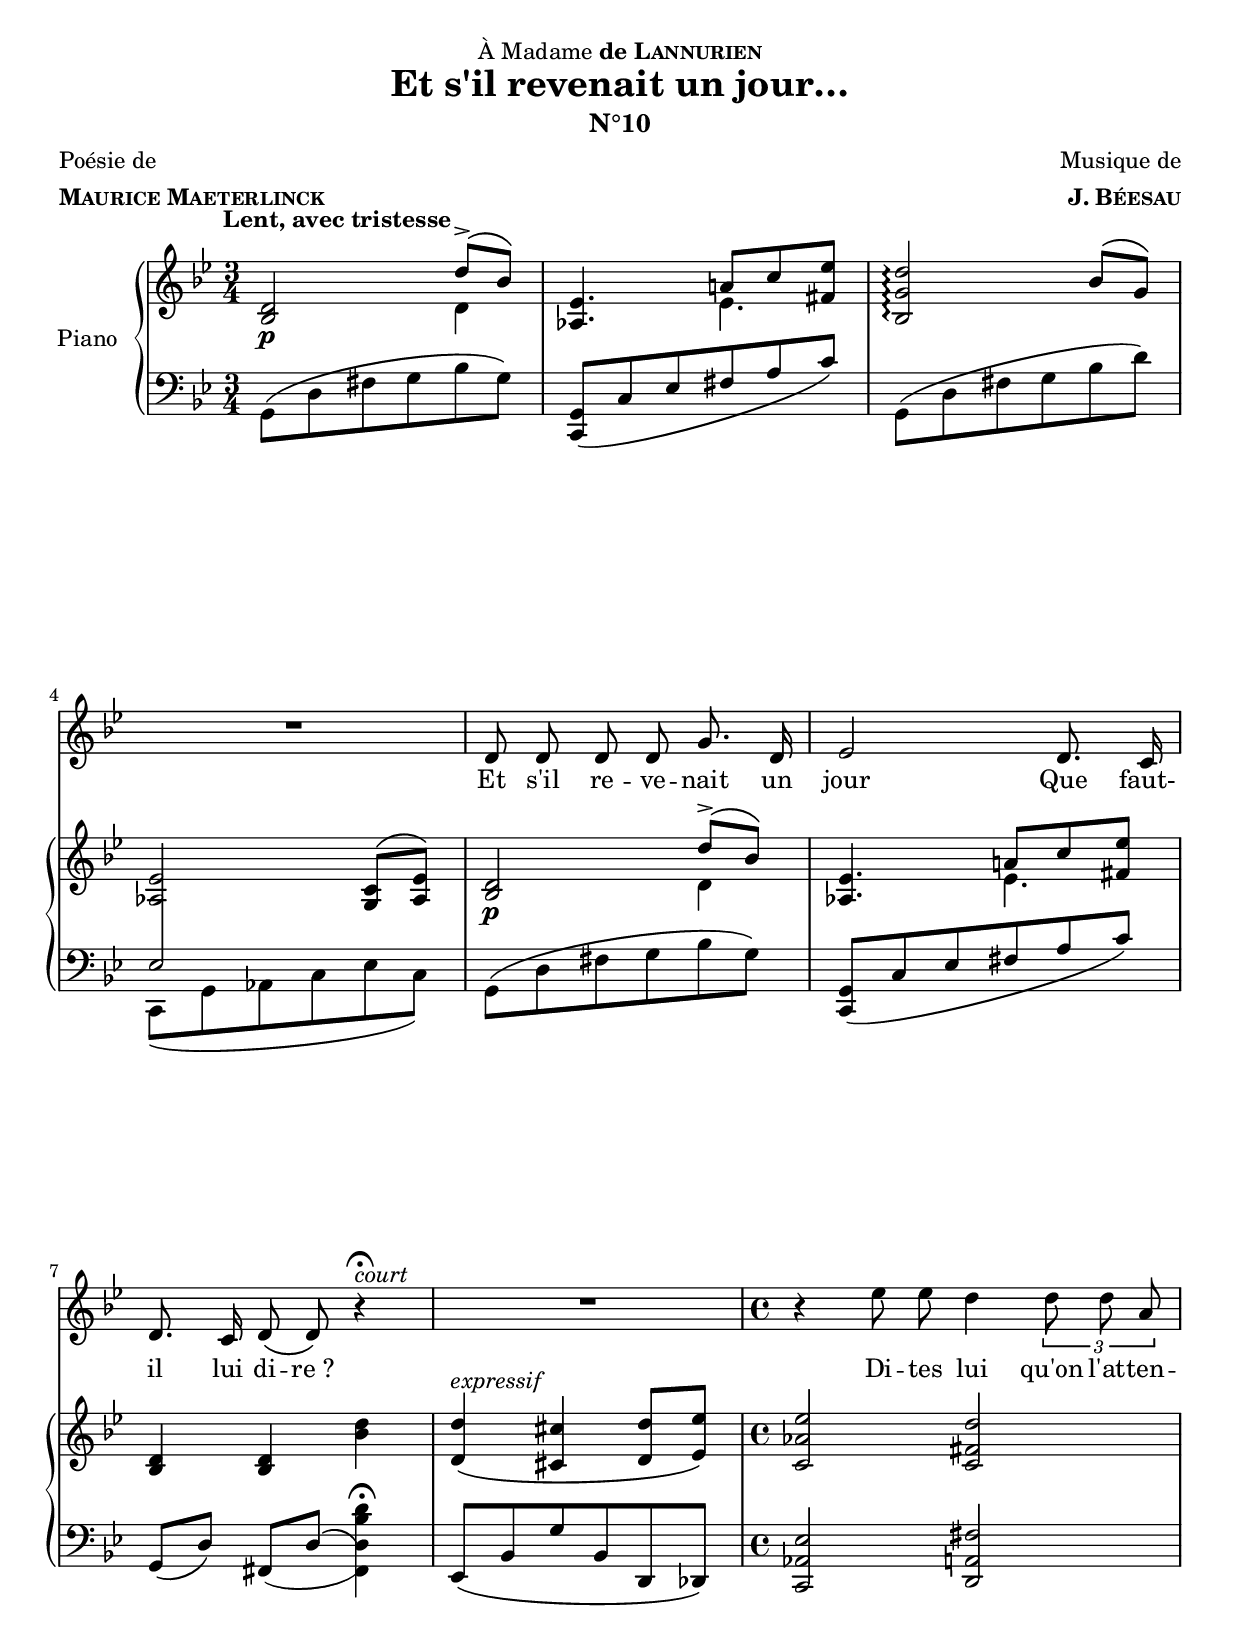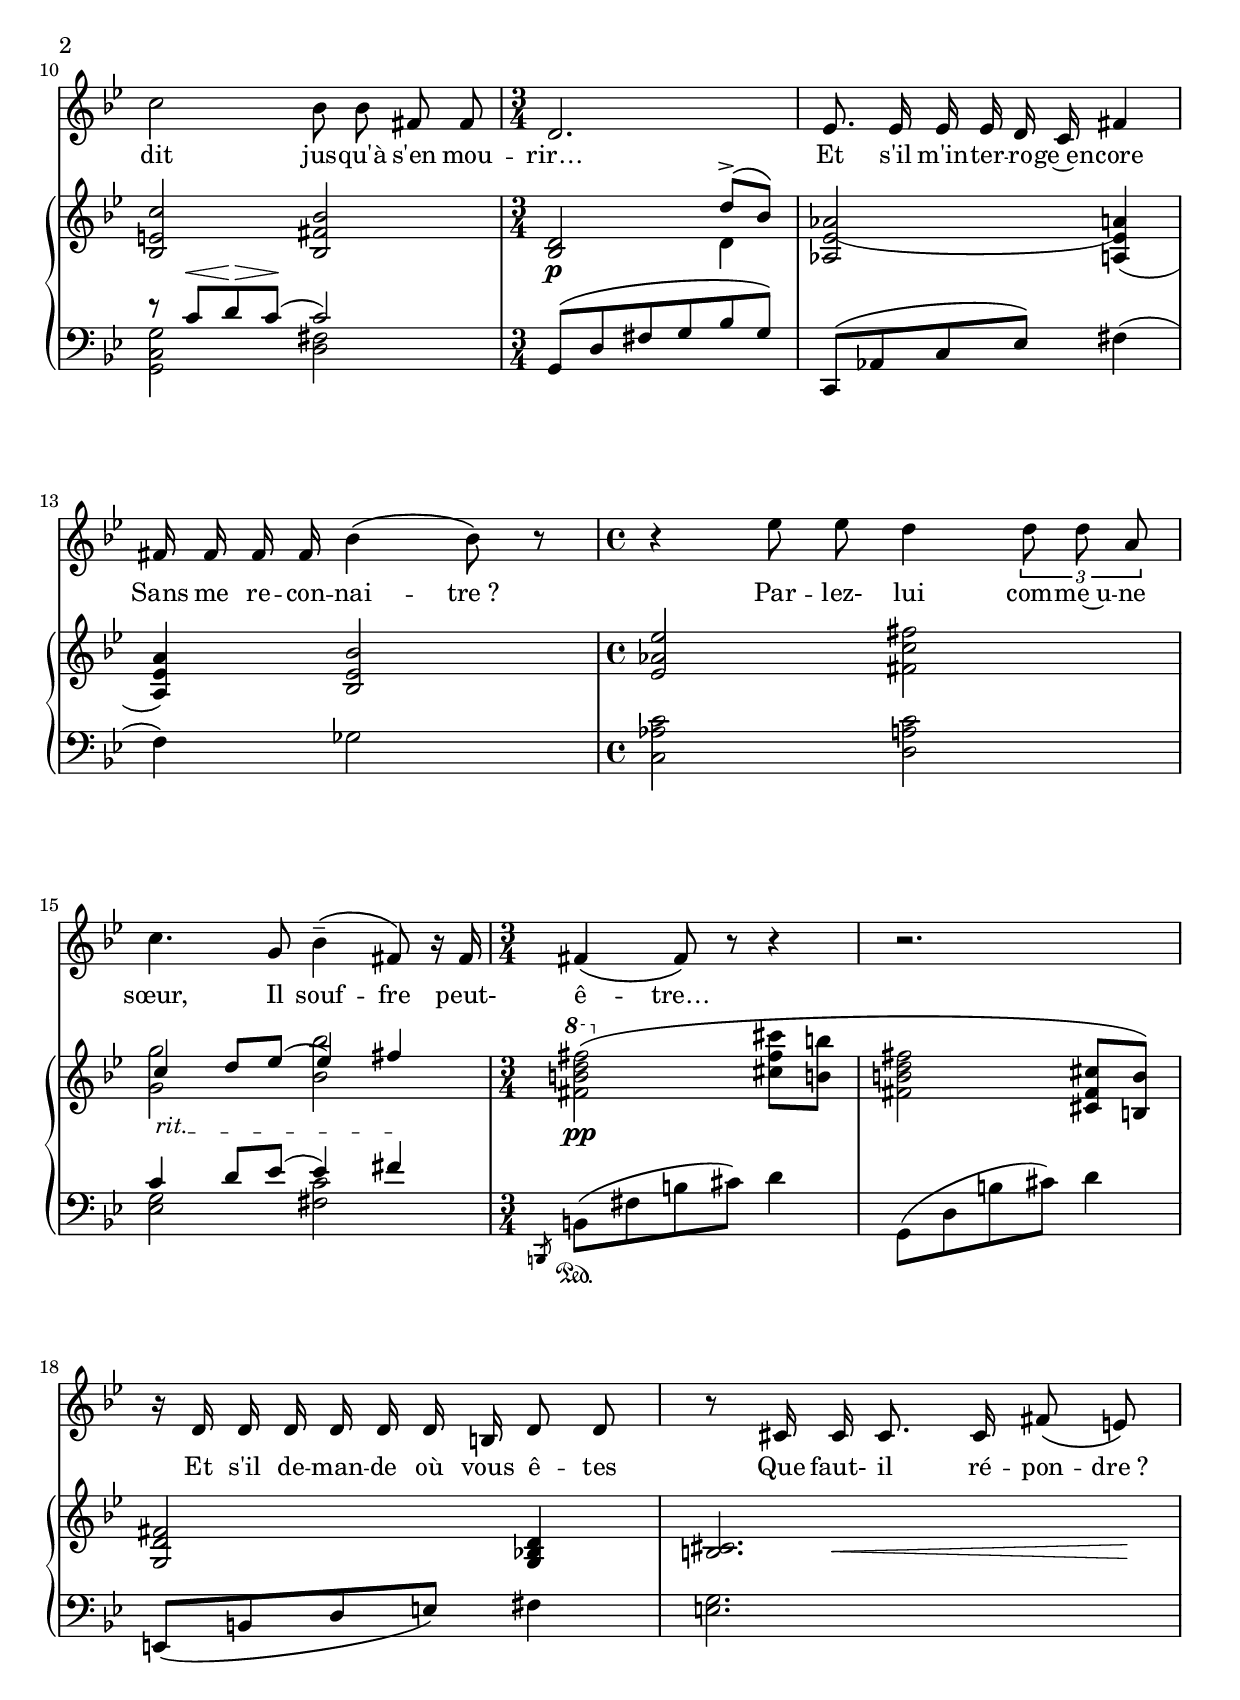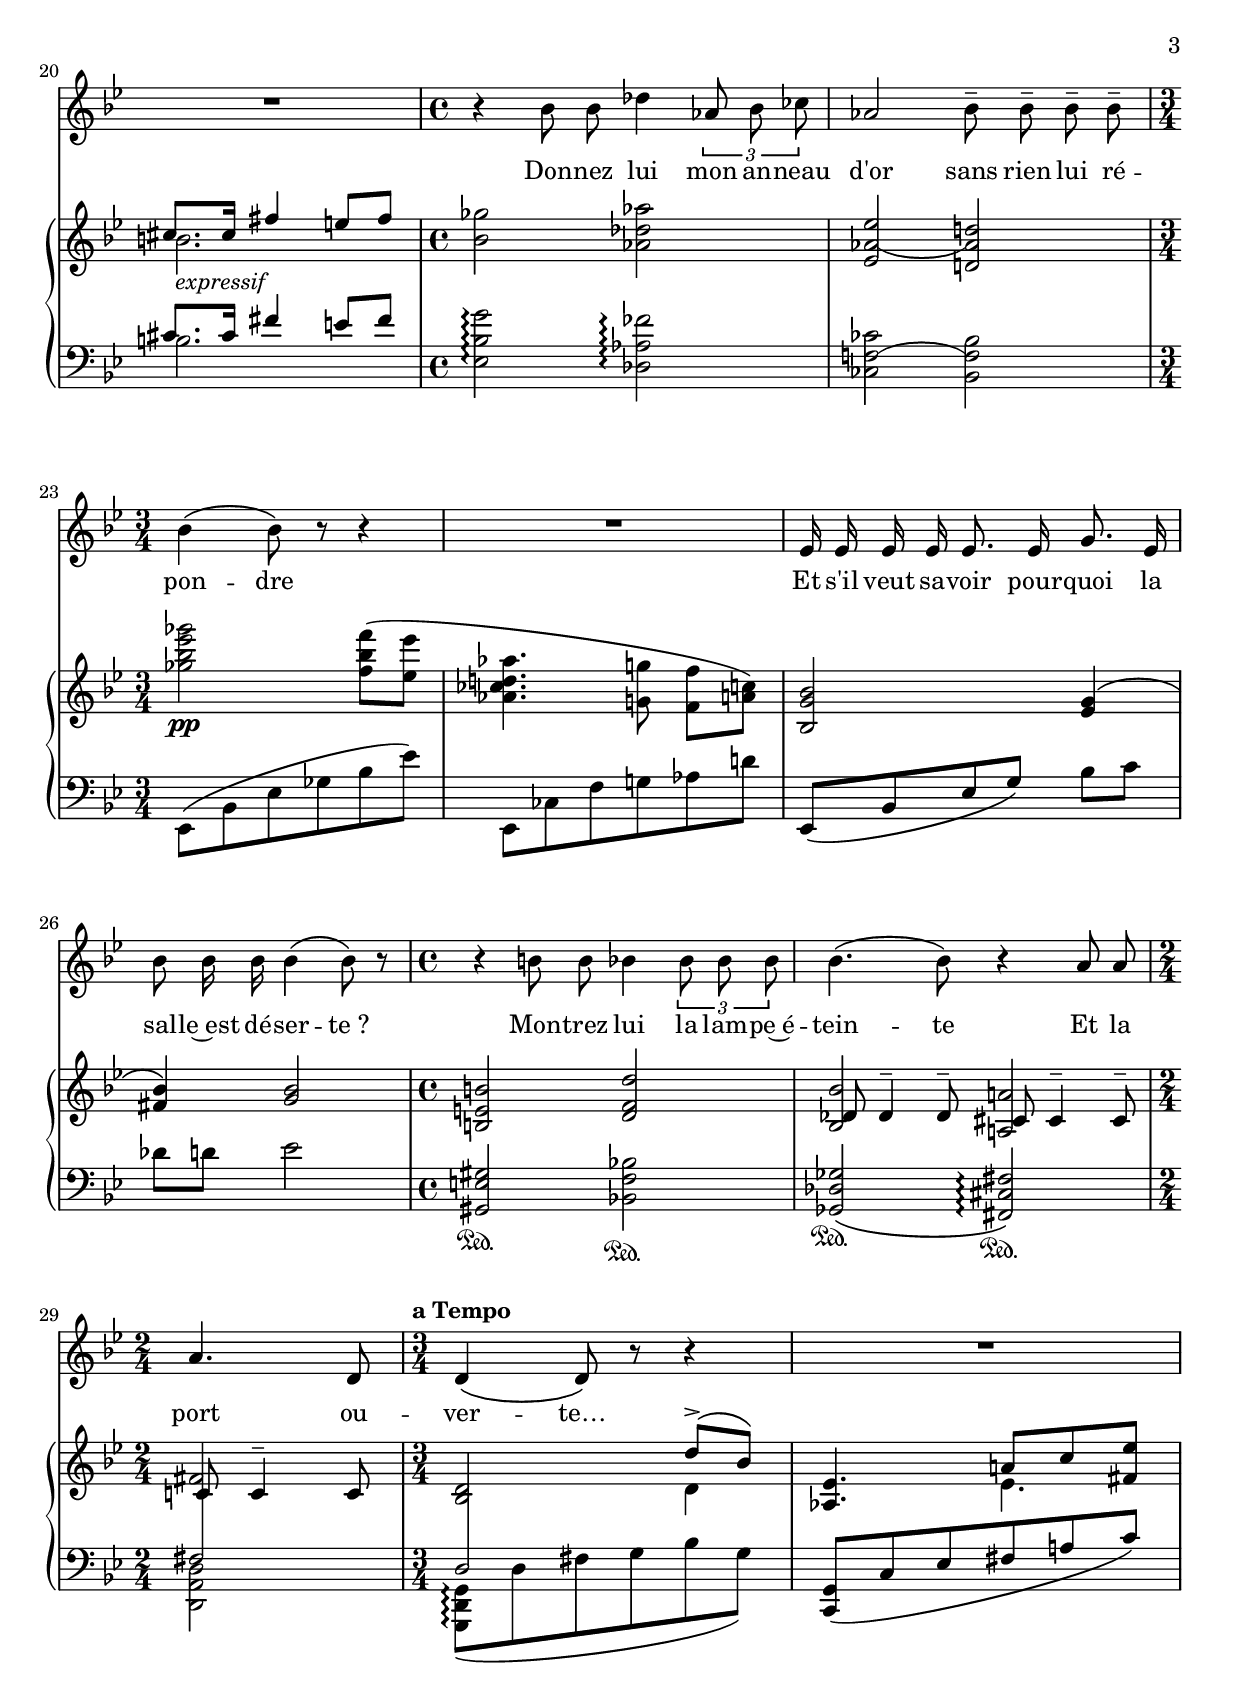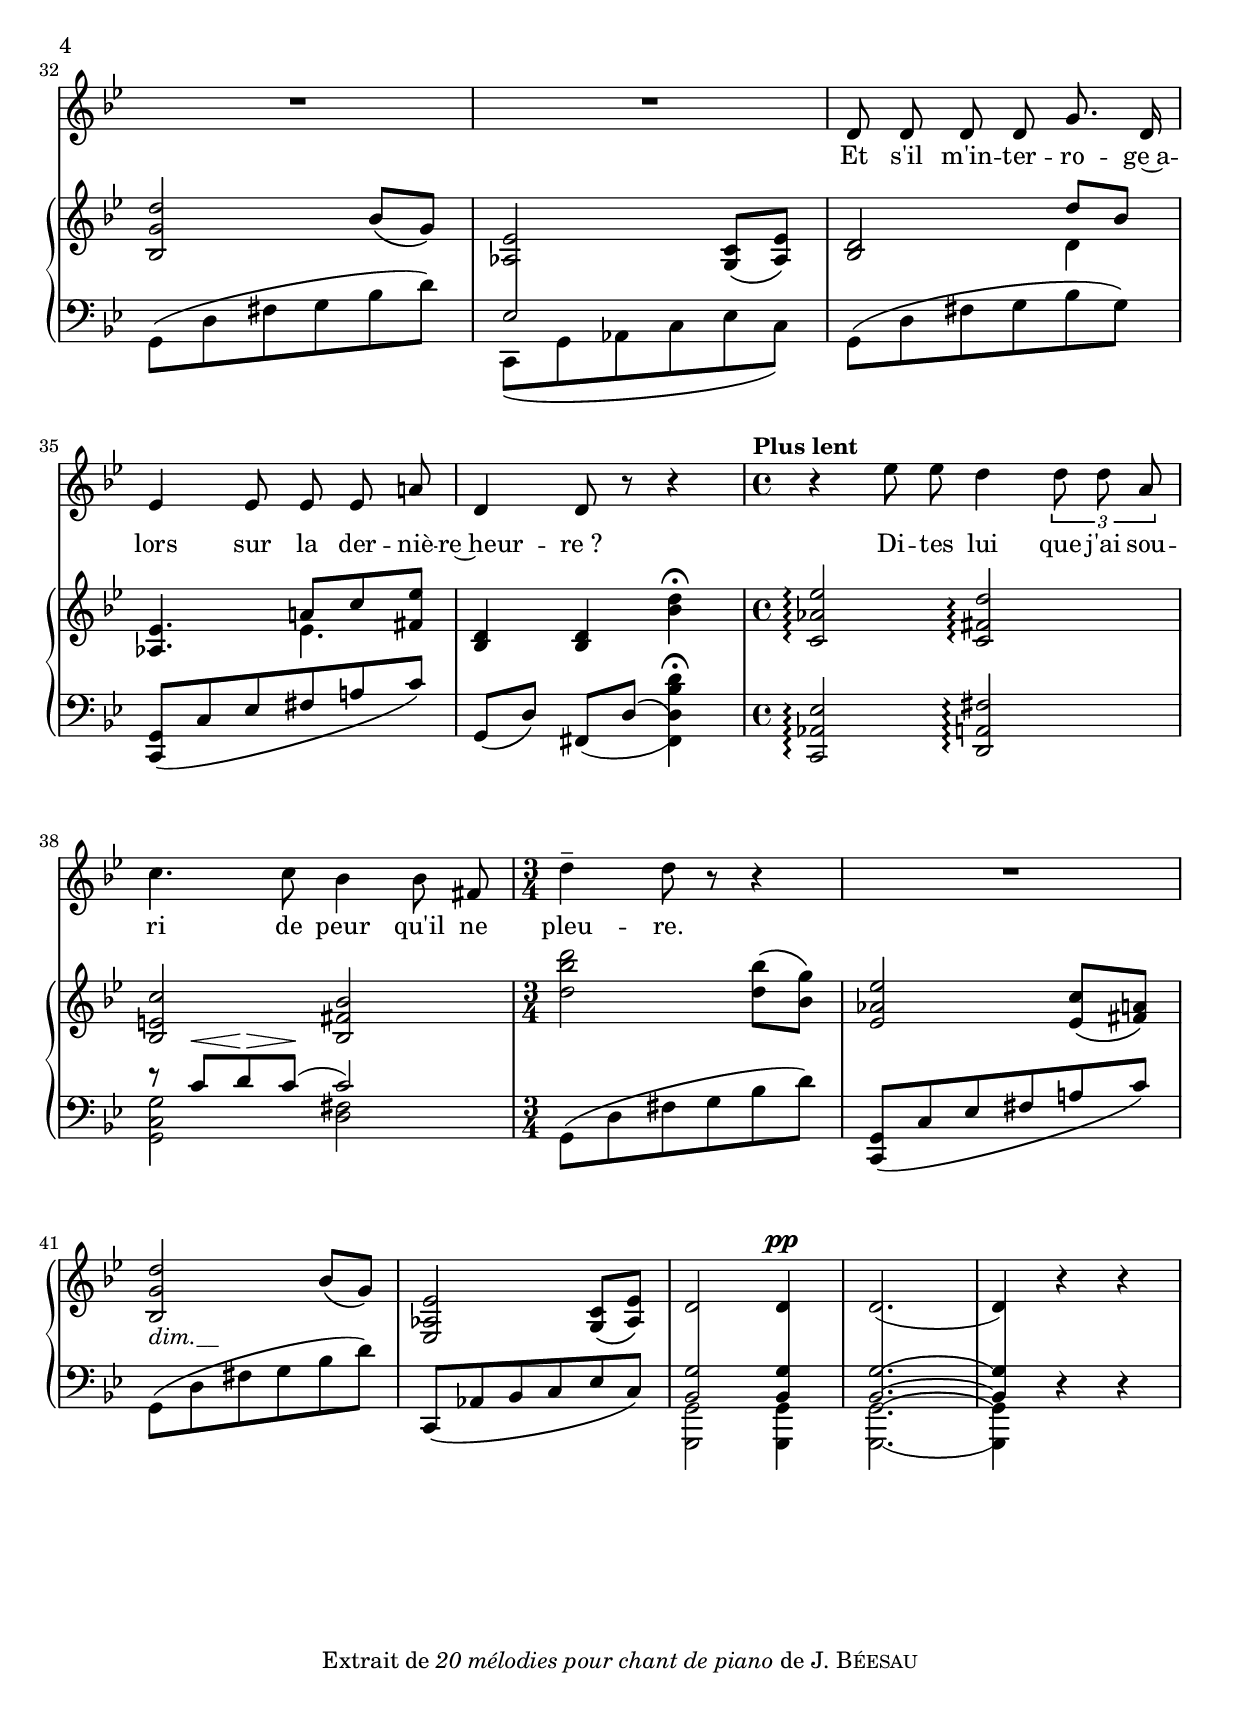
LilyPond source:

\version "2.22.0"
\language "english"
#(use-modules (ice-9 regex))
#(define-public string-upper-case #f)
#(define accented-char-upper-case? #f)
#(define accented-char-lower-case? #f)
#(let ((lower-case-accented-string "áàâäǎăāãåąæǣćĉčçďđðéèêëěĕēęəĝğģĥħíìîïǐĭīĩįĵķĺŀľļłńňñóòôöǒŏōõǫőøœŕřśŝšşťţþúùûüǔŭūųǘǜǚŵýŷÿȳźž")
(upper-case-accented-string "ÁÀÂÄǍĂĀÃÅĄÆǢĆĈČÇĎĐÐÉÈÊËĚĔĒĘƏĜĞĢĤĦÍÌÎÏǏĬĪĨĮĴĶĹĿĽĻŁŃŇÑÓÒÔÖǑŎŌÕǪŐØŒŔŘŚŜŠŞŤŢÞÚÙÛÜǓŬŪŲǗǛǙŴÝŶŸȲŹŽ"))
(define (group-by-2 chars result)
(if (or (null? chars) (null? (cdr chars)))
(reverse! result)
(group-by-2 (cddr chars)
(cons (string (car chars) (cadr chars))
result))))
(let ((lower-case-accented-chars
(group-by-2 (string->list lower-case-accented-string) (list)))
(upper-case-accented-chars
(group-by-2 (string->list upper-case-accented-string) (list))))
(set! string-upper-case
(lambda (str)
(define (replace-chars str froms tos)
(if (null? froms)
str
(replace-chars (regexp-substitute/global #f (car froms) str
'pre (car tos) 'post)
(cdr froms)
(cdr tos))))
(string-upcase (replace-chars str
lower-case-accented-chars
upper-case-accented-chars))))
(set! accented-char-upper-case?
(lambda (char1 char2)
(member (string char1 char2) upper-case-accented-chars string=?)))
(set! accented-char-lower-case?
(lambda (char1 char2)
(member (string char1 char2) lower-case-accented-chars string=?)))))

#(define-markup-command (smallCaps layout props text) (markup?)
(define (string-list->markup strings lower)
(let ((final-string (string-upper-case
(apply string-append (reverse strings)))))
(if lower
(markup #:fontsize -2 final-string)
final-string)))
(define (make-small-caps rest-chars currents current-is-lower prev-result)
(if (null? rest-chars)
(make-concat-markup (reverse! (cons (string-list->markup
currents current-is-lower)
prev-result)))
(let* ((ch1 (car rest-chars))
(ch2 (and (not (null? (cdr rest-chars))) (cadr rest-chars)))
(this-char-string (string ch1))
(is-lower (char-lower-case? ch1))
(next-rest-chars (cdr rest-chars)))
(cond ((and ch2 (accented-char-lower-case? ch1 ch2))
(set! this-char-string (string ch1 ch2))
(set! is-lower #t)
(set! next-rest-chars (cddr rest-chars)))
((and ch2 (accented-char-upper-case? ch1 ch2))
(set! this-char-string (string ch1 ch2))
(set! is-lower #f)
(set! next-rest-chars (cddr rest-chars))))
(if (or (and current-is-lower is-lower)
(and (not current-is-lower) (not is-lower)))
(make-small-caps next-rest-chars
(cons this-char-string currents)
is-lower
prev-result)
(make-small-caps next-rest-chars
(list this-char-string)
is-lower
(if (null? currents)
prev-result
(cons (string-list->markup
currents current-is-lower)
prev-result)))))))
(interpret-markup layout props
(if (string? text)
(make-small-caps (string->list text) (list) #f (list))
text)))

\paper {
  top-margin = 1 \cm
  bottom-margin = 1 \cm
  left-margin = 1 \cm
  right-margin = 1 \cm

  #(include-special-characters)
}
\header {
  dedication = \markup{\concat {"À Madame " \bold { "de L" \smallCaps "annurien" }}}
  title = "Et s'il revenait un jour…"
  subtitle = "N°10"
  composer = \markup { \right-column { "Musique de" \bold \concat { "J. B" \smallCaps éesau }}}
  poet = \markup { \column { "Poésie de" \bold \concat { M \smallCaps aurice " M" \smallCaps aeterlinck }}}
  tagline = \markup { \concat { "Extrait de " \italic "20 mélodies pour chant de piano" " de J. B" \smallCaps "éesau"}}
}
\score {
  <<
    \new Staff \with {
      instrumentName = "Chant"
    } {
      \clef treble
      \new Voice = "chant" {
        \relative c' { \autoBeamOff
          \key g \minor
          \time 3/4
          \tempo \markup { "Lent, avec tristesse"}
          R2.*3 \break
          R2. d8 d d d g8. d16 ef2 d8. c16 \break
          d8. c16 d8\( d\) r4\fermata^\markup{\italic court} R2. \time 4/4 r4 ef'8 ef d4 \tuplet 3/2 { d8 d a } \pageBreak
          c2 bf8 bf fs fs \time 3/4 d2. ef8. ef16 ef ef d c fs4 \break
          fs16 fs fs fs bf4 \(bf8\) r8 \time 4/4 r4 ef8 ef d4 \tuplet 3/2 { d8 d a} \break
          c4. g8 bf4--\( fs8\) r16 fs16 %{\time 3/4%} fs4\( fs8\) r8 r4 r2. \break
          r16 d16 d d d d d b d8 d r8 cs16 cs cs8. cs16 fs8\( e\) \pageBreak
          R2. \time 4/4 r4 bf'8 bf df4 \tuplet 3/2 { af8 bf cf } af2 bf8-- bf-- bf-- bf-- \time 3/4 \break
          bf4\( bf8\) r8 r4 R2. ef,16 ef ef ef ef8. ef16 g8. ef16 \break
          bf'8 bf16 bf bf4\( bf8\) r8 \time 4/4 r4 b8 b bf4 \tuplet 3/2 { bf8 bf bf } bf4.\( bf8\) r4 a8 a \time 2/4 \break
          a4. d,8 \time 3/4 d4\( d8\) r8 r4 R2. \pageBreak
          R2. R2. d8 d d d g8. d16 \break
          ef4 ef8 ef ef a! d,4 d8 r8 r4 \time 4/4 \tempo "Plus lent" r4 ef'8 ef d4 \tuplet 3/2 { d8 d a } \break
          c4. c8 bf4 bf8 fs \time 3/4 d'4-- d8 r8 r4 R2. \break
          R2. R2. R2. R2. R2.
        }
      }
    }
    \new Lyrics \lyricsto "chant" {
      Et s'il re -- ve -- nait un jour
      Que faut- il lui di -- re&nbsp;?
      Di -- tes lui qu'on l'at -- ten -- dit jus -- qu'à s'en mou -- rir…
      Et s'il m'in -- ter -- ro -- ge~en -- core
      Sans me re -- con -- nai -- tre&nbsp;?
      Par -- lez- lui com -- me~u -- ne sœur,
      Il souf -- fre peut- ê -- tre…
      Et s'il de -- man -- de où vous ê -- tes
      Que faut- il ré -- pon -- dre&nbsp;?
      Don -- nez lui mon an -- neau d'or
      sans rien lui ré -- pon -- dre
      Et s'il veut sa -- voir pour -- quoi
      la sal -- le~est dé -- ser -- te&nbsp;?
      Mon -- trez lui la lam -- pe~é -- tein -- te
      Et la port ou -- ver -- te…
      Et s'il m'in -- ter -- ro -- ge~a -- lors
      sur la der -- niè -- re~heur -- re&nbsp;?
      Di -- tes lui que j'ai sou -- ri
      de peur qu'il ne pleu -- re.
    }
    \new PianoStaff \with {
      instrumentName = "Piano"
    } <<
      \new Staff = "right" \with {
        midiInstrument = "acoustic grand"
      } {
        \clef treble
        <<
          \new Voice {
            \relative c' {
              \key g \minor
              \time 3/4
              % Page 1
              <<{\voiceOne <bf d>2\p d'8->\( bf\)} \new Voice {\voiceTwo s2 d,4}>>\oneVoice <<{\voiceOne <af ef'>4. a'!8 c <fs, ef'> } \new Voice{\voiceTwo s4. ef4.}>> <bf g' d'>2\arpeggio bf'8\( g\)
              <af, ef'>2 <g c>8\( <af ef'>\) <<{\voiceOne <bf d>2\p d'8->\( bf\)} \new Voice {\voiceTwo s2 d,4}>>\oneVoice <<{\voiceOne <af ef'>4. a'!8 c <fs, ef'> } \new Voice{\voiceTwo s4. ef4.}>>\oneVoice
              <bf d>4 <bf d> <bf' d> <d, d'>4\(^\markup{\italic expressif} <cs cs'>4 <d d'>8 <ef ef'>\) \time 4/4 <c af' ef'>2 <c fs d'>2
              % Page 2
              <bf e c'>2 <bf fs' bf>2 \time 3/4 <<{\voiceOne <bf d>2\p d'8->\( bf\)} \new Voice {\voiceTwo s2 d,4}>>\oneVoice <af ef'( af>2 <a ef') a>4(
              <a ef' a>4) <bf ef bf'>2 \time 4/4 <ef af ef'>2 <fs c' fs>
              \override TextSpanner.bound-details.left.text = "rit."
              <<{\voiceOne c'4_\startTextSpan d8 ef( ef4) fs4\stopTextSpan} \new Voice {\voiceTwo <g, g'>2 <bf bf'>2 } >>\oneVoice %{\time 3/4%} \ottava #1 <fs' b d fs>2\pp\( \ottava #0 <cs fs cs'>8 <b b'!> <fs b d fs>2 <cs fs cs'>8 <b b'>\)
              <g d' fs>2 <g bf! d>4 <<{\voiceOne <b cs>2.} {s8 s16 s\< s4 s8 s8\!}>>
              % Page 3
              <<{\voiceOne cs'8. cs16 fs4 e8 fs} \new Voice{\voiceTwo b,2._\markup{\italic expressif}}>> \oneVoice \time 4/4 <bf gf'>2 <af df af'> <ef af( ef'> <d! af') d!>2 %{\time 3/4%}
              <gf' bf ef gf>2\pp <f bf f'>8\( <ef ef'> <af, cf d! af'>4. <g! g'!>8 <f f'>[ <a c>]\) <bf, g' bf>2 \phrasingSlurUp <ef g>4\(
              <fs bf>4\) <g bf>2 <b, e b'>2 <d f d'> <<{\voiceThree df8 df4-- df8-- cs8 cs4-- cs8--} \new Voice {\voiceOne <bf bf'>2 <a! a'!>}>>
              <<{\voiceOne fs'2} \new Voice{\voiceThree \shiftOnnn c!8 c4^- c8}>> \tempo "a Tempo" %{ \time 3/4 %} <bf d>2 <<{\voiceOne d'8->\( bf\)} \new Voice {\voiceTwo d,4}>> <<{\voiceOne <af ef'>4. a'!8 c <fs, ef'> } \new Voice{\voiceTwo s4. ef4.}>>\oneVoice
              % Page 4
              <bf g' d'>2 bf'8\( g\) <af, ef'>2 <g c>8\( <af ef'>\) <<{\voiceOne <bf d>2 d'8 bf} \new Voice {\voiceTwo s2 d,4}>>\oneVoice
              <af ef'>4. <<{\voiceOne a'!8 c <fs, ef'>} \new Voice{\voiceTwo ef4.}>>\oneVoice <bf d>4 <bf d> <bf' d>\fermata <c, af' ef'>2\arpeggio <c fs d'>2\arpeggio
              <bf e c'>2 <bf fs' bf>2 %{\time 3/4%} <d' bf' d>2 <d bf'>8\( <bf g'>\) <ef, af ef'>2 <ef c'>8\( <fs a>\)
              <bf, g' d'>2_\markup{ \italic "dim.__ "} bf'8\( g\) <ef, af ef'>2 <g c>8\( <af ef'>\) d2 d4^\pp d2.( d4) r4 r4
            }
          }
        >>
      }
      \new Staff = "left" \with {
        midiInstrument = "acoustic grand"
      } {
        \clef bass
        <<
          \new Voice {
            \relative f, {
              \key g \minor
              \time 3/4
              % Page 1
              g8\( d' fs g bf g\) <c,, g'>8\( c' ef fs a c\) g,8\( d' fs g bf d\)
              <<{\voiceOne \crossStaff ef,2} \new Voice { \voiceTwo c,8\( g' af c ef c\)}>>\oneVoice g8\( d' fs g bf g\) <g, c,>8\( c ef fs a c\)
              g,8\([ d']\) \slurDown fs,8([ d'\(] <fs,) d'\) bf' d>4\fermata
              ef8\( bf' g' bf, d, df\) \time 4/4 <c af' ef'>2 <d a' fs'>2
              % Page 2
              <<{\voiceOne r8 c''^\< d\!^\> c\!( c2)} \new Voice {\voiceTwo <g, c g'>2 <d' fs>}>> \oneVoice \time 3/4 \voiceOne g,8\( d' fs g bf g\) c,,8\( af' c ef\) \voiceTwo \slurUp fs4(
              f4) gf2 \time 4/4 <c, af' c>2 <d a' c>
              <<{\voiceOne c'4 d8 ef( ef4) fs4} \new Voice {\voiceTwo <ef, g>2 <fs c'>2}>>\oneVoice \time 3/4 \slashedGrace b,,8 b'8\sustainOn\( fs' b cs\) d4 g,,8\( d' b' cs\) d4
              e,,8\( b' d e\) fs4 <e g>2.
              % Page 3
              <<{\voiceOne cs'8. cs16 fs4 e8 fs} \new Voice{\voiceTwo b,2.}>> \oneVoice %{\time 4/4%} <ef, bf' g'>2\arpeggio <df af' ff'>2\arpeggio <cf f!( cf'>2 <bf f') bf> %{\time 3/4%}
              ef,8\( bf' ef gf bf ef\) ef,,8 cf' f g! af d! ef,,8[\( bf' ef g\)] bf[ c]
              df d ef2 %{ \time 4/4 %} <gs,, e' gs>2\sustainOn <bf! f' bf!>2\sustainOn <gf df' gf>2\sustainOn\( <fs cs' fs>2\sustainOn\arpeggio\)
              <<{\voiceOne \autoBeamOff \crossStaff {fs'2 d2} \autoBeamOn} \new Voice {\voiceTwo <d, a' d>2 <g, d' g>8\arpeggio\( d'' fs g bf g\)}>>\oneVoice <c,, g'>8\( c' ef fs a! c\)
              % Page 4
              g,8\( d' fs g bf d\) <<{\voiceOne \crossStaff ef,2} \new Voice { \voiceTwo c,8\( g' af c ef c\)}>>\oneVoice g8\( d' fs g bf g\)
              <c,, g'>8\( c' ef fs a! c\) g,8\([ d']\) \slurDown fs,8([ d'\(] <fs,) d'\) bf' d>4\fermata <c af' ef'>2\arpeggio <d a' fs'>2\arpeggio
              <<{\voiceOne r8 c''^\< d\!^\> c\!( c2)} \new Voice {\voiceTwo <g, c g'>2 <d' fs>}>> \oneVoice g,8\( d' fs g bf d\) <c,, g'>8\( c' ef fs a! c\)
              g,8\( d' fs g bf d\) c,,8\( af' bf c ef c\) \autoBeamOff <<{ \voiceOne \crossStaff {<bf g'>2 <bf g'>4 <bf( g'\(>2. <bf) g'\)>4} } \new Voice {\voiceTwo <g, g'>2 <g g'>4  \phrasingSlurUp <g( g'\(>2. <g) g'\)>4)}>>\oneVoice r4 r4
            }
          }
        >>
      }
    >>
  >>
  \layout {
    \context {
      \Staff \RemoveEmptyStaves
      \override VerticalAxisGroup.remove-first = ##t
    }
    \context {
      \PianoStaff
      \consists #Span_stem_engraver
    }
  }
}
